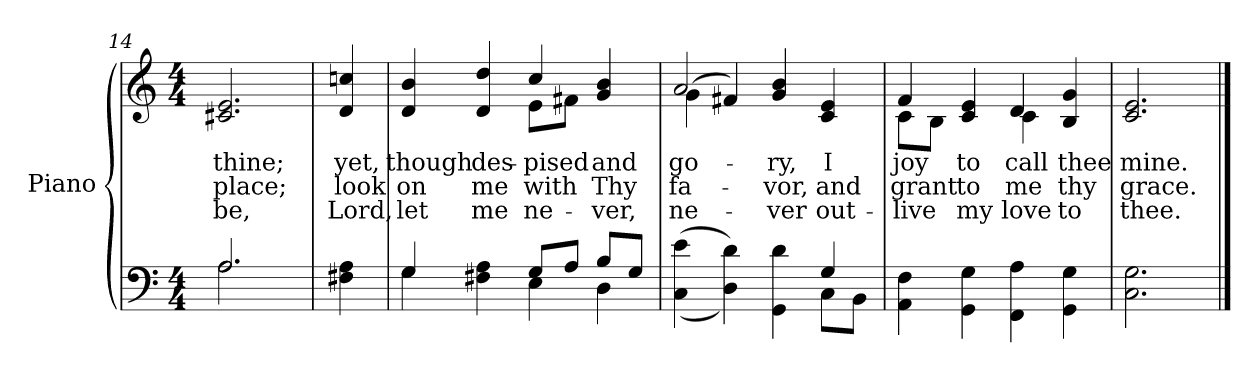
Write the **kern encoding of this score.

**kern	**kern	**text	**text	**text
*part2	*part1	*part1	*part1	*part1
*staff2	*staff1	*staff1	*staff1	*staff1
*I"Piano	*I"Piano	*	*	*
*I'Pno.	*I'Pno.	*	*	*
!!LO:LB:g=z
*clefF4	*clefG2	*	*	*
*k[]	*k[]	*	*	*
*C:	*C:	*	*	*
*M4/4	*M4/4	*	*	*
=14	=14	=14	=14	=14
*^	*	*	*	*
!	!	!	!LO:LY:b:color=#000000	!LO:LY:b:color=#000000	!LO:LY:b:color=#000000
2.Ai/	2.Ai\	2.c#Xi/ 2.ei	thine;	place;	be,
*v	*v	*	*	*	*
=15	=15	=15	=15	=15
*^	*	*	*	*
!	!	!	!LO:LY:b:color=#000000	!LO:LY:b:color=#000000	!LO:LY:b:color=#000000
*v	*v	*	*	*	*
4F#Xi\ 4Ai	4di/ 4ccni	yet,	look	Lord,
=16	=16	=16	=16	=16
*^	*	*	*	*
!	!	!	!LO:LY:b:color=#000000	!LO:LY:b:color=#000000	!LO:LY:b:color=#000000
*	*	*^	*	*	*
4Gi/	4Gi\	4di/ 4bi	2ryy	though	on	let
!	!	!	!	!LO:LY:b:color=#000000	!LO:LY:b:color=#000000	!LO:LY:b:color=#000000
4F#Xi\ 4Ai	4ryy	4di/ 4ddi	.	des-	me	me
!	!	!	!	!LO:LY:b:color=#000000	!LO:LY:b:color=#000000	!LO:LY:b:color=#000000
8Gi/L	4Ei\	4cci/	8ei\L	-pised	with	ne-
8Ai/J	.	.	8f#Xi\J	.	.	.
!	!	!	!	!LO:LY:b:color=#000000	!LO:LY:b:color=#000000	!LO:LY:b:color=#000000
8Bi/L	4Di\	4gi/ 4bi	4ryy	and	Thy	-ver,
8Gi/J	.	.	.	.	.	.
!!LO:LB:g=z	!!
=17	=17	=17	=17	=17	=17	=17
!	!	!	!	!LO:LY:b:color=#000000	!LO:LY:b:color=#000000	!LO:LY:b:color=#000000
((4Ci\ 4ei	2.ryy	2ai/	(4gi\	go-	fa-	ne-
4Di\ 4di))	.	.	4f#Xi/)	.	.	.
!	!	!	!	!LO:LY:b:color=#000000	!LO:LY:b:color=#000000	!LO:LY:b:color=#000000
4GGi\ 4di	.	4gi/ 4bi	2ryy	-ry,	-vor,	-ver
!	!	!	!	!LO:LY:b:color=#000000	!LO:LY:b:color=#000000	!LO:LY:b:color=#000000
4Gi/	8Ci\L	4ci/ 4ei	.	I	and	out-
.	8BBi\J	.	.	.	.	.
*v	*v	*	*	*	*	*
=18	=18	=18	=18	=18	=18
*^	*	*	*	*	*
!	!	!	!	!LO:LY:b:color=#000000	!LO:LY:b:color=#000000	!LO:LY:b:color=#000000
*v	*v	*	*	*	*	*
4AAi\ 4Fi	4fi/	8ci\L	joy	grant	-live
.	.	8Bi\J	.	.	.
!	!	!	!LO:LY:b:color=#000000	!LO:LY:b:color=#000000	!LO:LY:b:color=#000000
4GGi\ 4Gi	4ci/ 4ei	4ryy	to	to	my
!	!	!	!LO:LY:b:color=#000000	!LO:LY:b:color=#000000	!LO:LY:b:color=#000000
4FFi\ 4Ai	4di/	4ci\	call	me	love
!	!	!	!LO:LY:b:color=#000000	!LO:LY:b:color=#000000	!LO:LY:b:color=#000000
4GGi\ 4Gi	4Bi/ 4gi	4ryy	thee	thy	to
*	*v	*v	*	*	*
=19	=19	=19	=19	=19
*	*^	*	*	*
!	!	!	!LO:LY:b:color=#000000	!LO:LY:b:color=#000000	!LO:LY:b:color=#000000
*	*v	*v	*	*	*
2.Ci\ 2.Gi	2.ci/ 2.ei	mine.	grace.	thee.
==	==	==	==	==
*-	*-	*-	*-	*-
